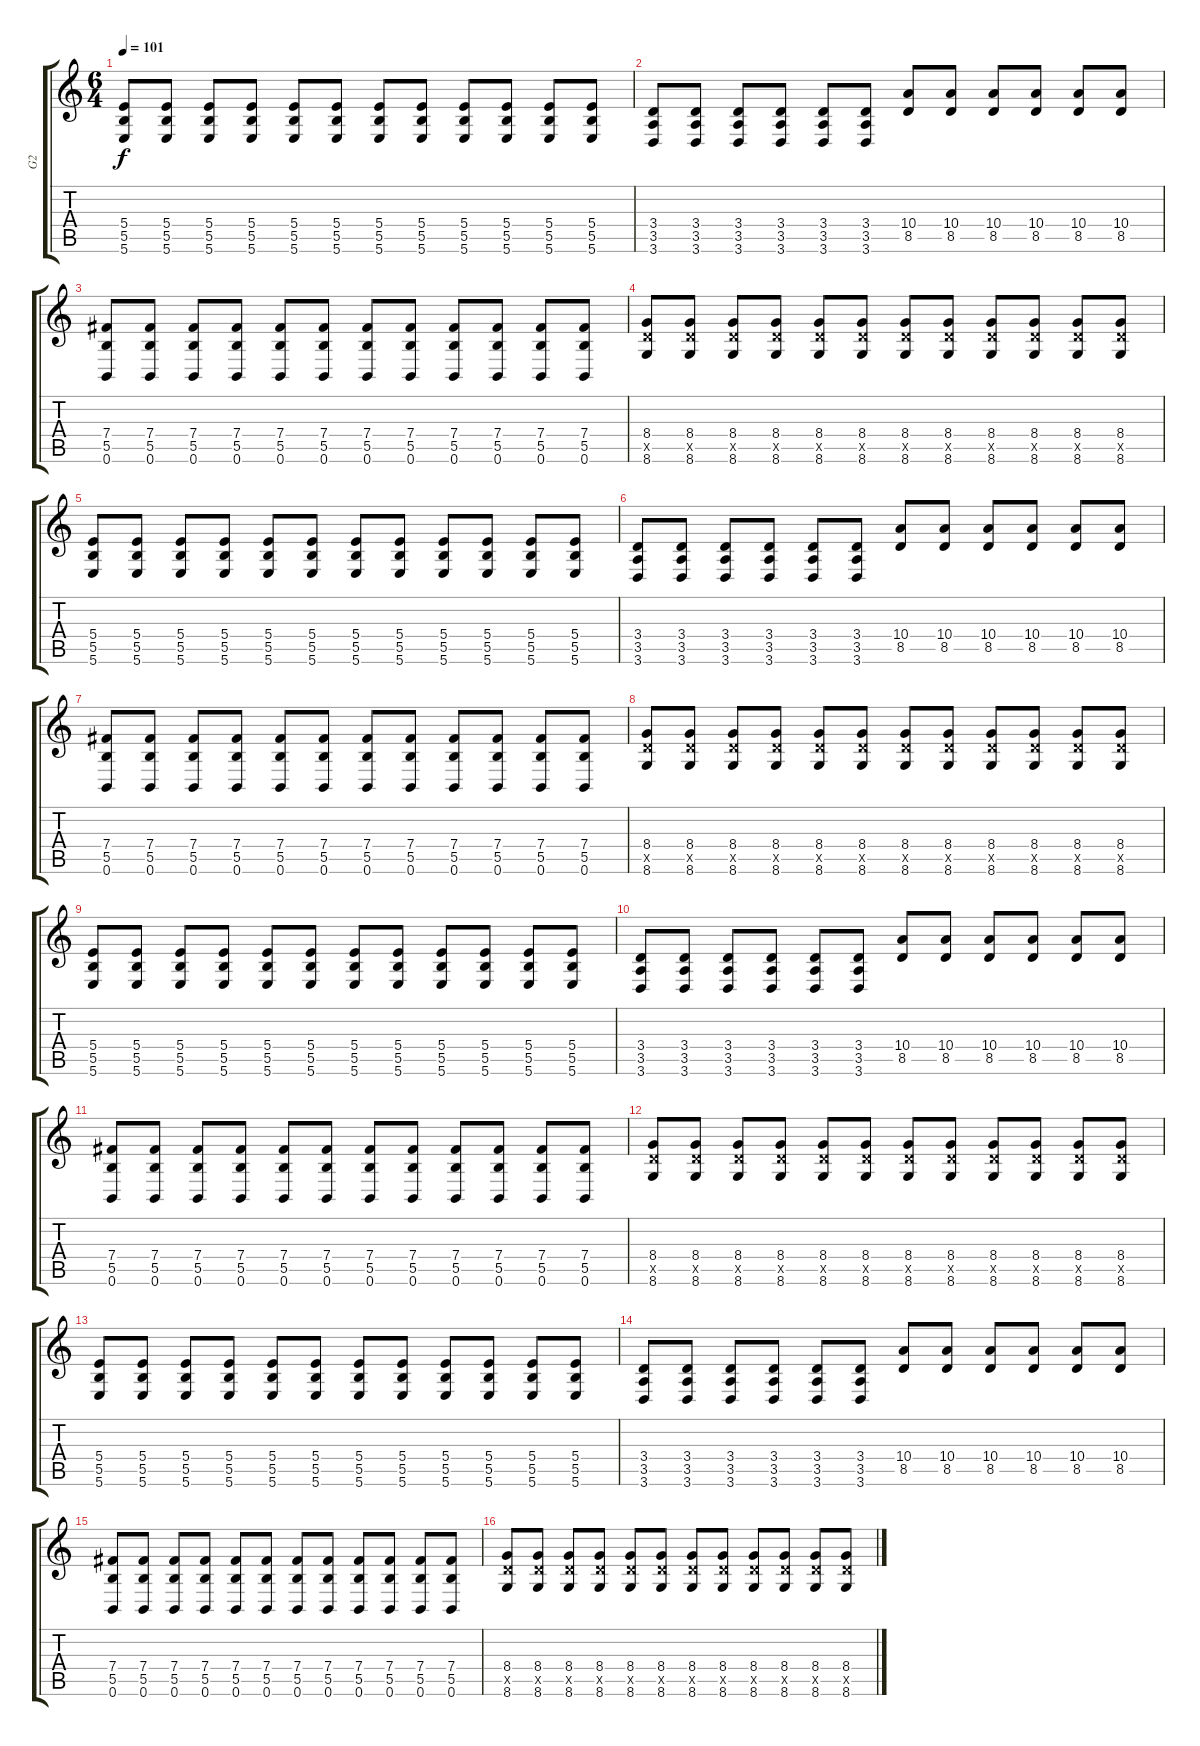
\track ("G2" "G2") {instrument distortionguitar}
\staff {score tabs}
\tuning (Db4 Ab3 E3 B2 Gb2 B1) {hide}
\ts (6 4)
\tempo 101
\clef g2
\ks c
(5.4 5.5 5.6).8{dy f} (5.4 5.5 5.6).8 (5.4 5.5 5.6).8 (5.4 5.5 5.6).8 (5.4 5.5 5.6).8 (5.4 5.5 5.6).8 (5.4 5.5 5.6).8 (5.4 5.5 5.6).8 (5.4 5.5 5.6).8 (5.4 5.5 5.6).8 (5.4 5.5 5.6).8 (5.4 5.5 5.6).8 |
(3.4 3.5 3.6).8 (3.4 3.5 3.6).8 (3.4 3.5 3.6).8 (3.4 3.5 3.6).8 (3.4 3.5 3.6).8 (3.4 3.5 3.6).8 (10.4 8.5).8 (10.4 8.5).8 (10.4 8.5).8 (10.4 8.5).8 (10.4 8.5).8 (10.4 8.5).8 |
(7.4 5.5 0.6).8 (7.4 5.5 0.6).8 (7.4 5.5 0.6).8 (7.4 5.5 0.6).8 (7.4 5.5 0.6).8 (7.4 5.5 0.6).8 (7.4 5.5 0.6).8 (7.4 5.5 0.6).8 (7.4 5.5 0.6).8 (7.4 5.5 0.6).8 (7.4 5.5 0.6).8 (7.4 5.5 0.6).8 |
(8.4 8.5{x} 8.6).8 (8.4 8.5{x} 8.6).8 (8.4 8.5{x} 8.6).8 (8.4 8.5{x} 8.6).8 (8.4 8.5{x} 8.6).8 (8.4 8.5{x} 8.6).8 (8.4 8.5{x} 8.6).8 (8.4 8.5{x} 8.6).8 (8.4 8.5{x} 8.6).8 (8.4 8.5{x} 8.6).8 (8.4 8.5{x} 8.6).8 (8.4 8.5{x} 8.6).8 |
(5.4 5.5 5.6).8 (5.4 5.5 5.6).8 (5.4 5.5 5.6).8 (5.4 5.5 5.6).8 (5.4 5.5 5.6).8 (5.4 5.5 5.6).8 (5.4 5.5 5.6).8 (5.4 5.5 5.6).8 (5.4 5.5 5.6).8 (5.4 5.5 5.6).8 (5.4 5.5 5.6).8 (5.4 5.5 5.6).8 |
(3.4 3.5 3.6).8 (3.4 3.5 3.6).8 (3.4 3.5 3.6).8 (3.4 3.5 3.6).8 (3.4 3.5 3.6).8 (3.4 3.5 3.6).8 (10.4 8.5).8 (10.4 8.5).8 (10.4 8.5).8 (10.4 8.5).8 (10.4 8.5).8 (10.4 8.5).8 |
(7.4 5.5 0.6).8 (7.4 5.5 0.6).8 (7.4 5.5 0.6).8 (7.4 5.5 0.6).8 (7.4 5.5 0.6).8 (7.4 5.5 0.6).8 (7.4 5.5 0.6).8 (7.4 5.5 0.6).8 (7.4 5.5 0.6).8 (7.4 5.5 0.6).8 (7.4 5.5 0.6).8 (7.4 5.5 0.6).8 |
(8.4 8.5{x} 8.6).8 (8.4 8.5{x} 8.6).8 (8.4 8.5{x} 8.6).8 (8.4 8.5{x} 8.6).8 (8.4 8.5{x} 8.6).8 (8.4 8.5{x} 8.6).8 (8.4 8.5{x} 8.6).8 (8.4 8.5{x} 8.6).8 (8.4 8.5{x} 8.6).8 (8.4 8.5{x} 8.6).8 (8.4 8.5{x} 8.6).8 (8.4 8.5{x} 8.6).8 |
(5.4 5.5 5.6).8 (5.4 5.5 5.6).8 (5.4 5.5 5.6).8 (5.4 5.5 5.6).8 (5.4 5.5 5.6).8 (5.4 5.5 5.6).8 (5.4 5.5 5.6).8 (5.4 5.5 5.6).8 (5.4 5.5 5.6).8 (5.4 5.5 5.6).8 (5.4 5.5 5.6).8 (5.4 5.5 5.6).8 |
(3.4 3.5 3.6).8 (3.4 3.5 3.6).8 (3.4 3.5 3.6).8 (3.4 3.5 3.6).8 (3.4 3.5 3.6).8 (3.4 3.5 3.6).8 (10.4 8.5).8 (10.4 8.5).8 (10.4 8.5).8 (10.4 8.5).8 (10.4 8.5).8 (10.4 8.5).8 |
(7.4 5.5 0.6).8 (7.4 5.5 0.6).8 (7.4 5.5 0.6).8 (7.4 5.5 0.6).8 (7.4 5.5 0.6).8 (7.4 5.5 0.6).8 (7.4 5.5 0.6).8 (7.4 5.5 0.6).8 (7.4 5.5 0.6).8 (7.4 5.5 0.6).8 (7.4 5.5 0.6).8 (7.4 5.5 0.6).8 |
(8.4 8.5{x} 8.6).8 (8.4 8.5{x} 8.6).8 (8.4 8.5{x} 8.6).8 (8.4 8.5{x} 8.6).8 (8.4 8.5{x} 8.6).8 (8.4 8.5{x} 8.6).8 (8.4 8.5{x} 8.6).8 (8.4 8.5{x} 8.6).8 (8.4 8.5{x} 8.6).8 (8.4 8.5{x} 8.6).8 (8.4 8.5{x} 8.6).8 (8.4 8.5{x} 8.6).8 |
(5.4 5.5 5.6).8 (5.4 5.5 5.6).8 (5.4 5.5 5.6).8 (5.4 5.5 5.6).8 (5.4 5.5 5.6).8 (5.4 5.5 5.6).8 (5.4 5.5 5.6).8 (5.4 5.5 5.6).8 (5.4 5.5 5.6).8 (5.4 5.5 5.6).8 (5.4 5.5 5.6).8 (5.4 5.5 5.6).8 |
(3.4 3.5 3.6).8 (3.4 3.5 3.6).8 (3.4 3.5 3.6).8 (3.4 3.5 3.6).8 (3.4 3.5 3.6).8 (3.4 3.5 3.6).8 (10.4 8.5).8 (10.4 8.5).8 (10.4 8.5).8 (10.4 8.5).8 (10.4 8.5).8 (10.4 8.5).8 |
(7.4 5.5 0.6).8 (7.4 5.5 0.6).8 (7.4 5.5 0.6).8 (7.4 5.5 0.6).8 (7.4 5.5 0.6).8 (7.4 5.5 0.6).8 (7.4 5.5 0.6).8 (7.4 5.5 0.6).8 (7.4 5.5 0.6).8 (7.4 5.5 0.6).8 (7.4 5.5 0.6).8 (7.4 5.5 0.6).8 |
(8.4 8.5{x} 8.6).8 (8.4 8.5{x} 8.6).8 (8.4 8.5{x} 8.6).8 (8.4 8.5{x} 8.6).8 (8.4 8.5{x} 8.6).8 (8.4 8.5{x} 8.6).8 (8.4 8.5{x} 8.6).8 (8.4 8.5{x} 8.6).8 (8.4 8.5{x} 8.6).8 (8.4 8.5{x} 8.6).8 (8.4 8.5{x} 8.6).8 (8.4 8.5{x} 8.6).8
